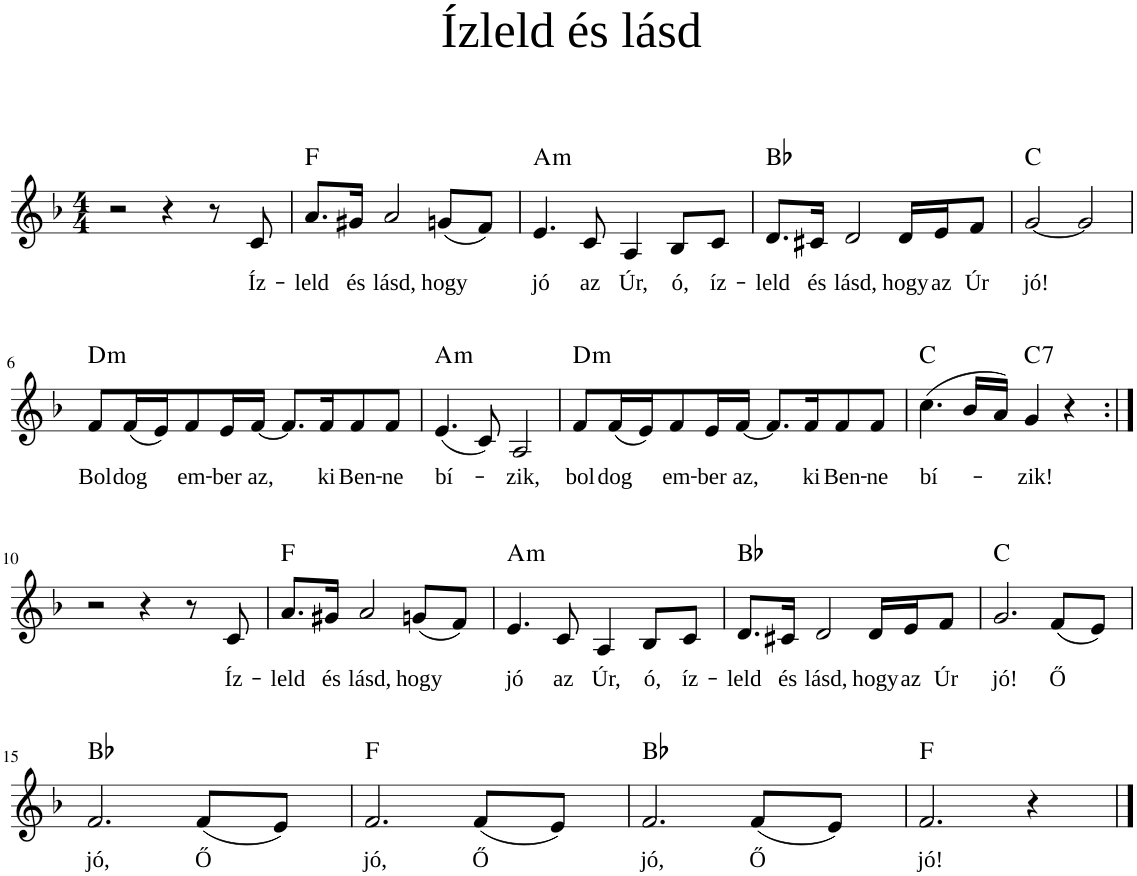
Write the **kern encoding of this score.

**kern	**text	**harte
*part1	*part1	*part1
*staff1	*staff1	*
*I"Choir	*	*
*I'Ch	*	*
*clefG2	*	*
*k[b-]	*	*
*M4/4	*	*
=1	=1	=1
2r	.	.
4r	.	.
8r	.	.
!	!LO:LY:b	!
8c/	Íz-	.
=2	=2	=2
!	!LO:LY:b	!
8.a/L	-leld	F:maj
!	!LO:LY:b	!
16g#X/Jk	és	.
!	!LO:LY:b	!
2a/	lásd,	.
!	!LO:LY:b	!
(8gn/L	hogy	.
8f/J)	.	.
=3	=3	=3
!	!LO:LY:b	!LO:H:kt=m
4.e/	jó	A:min
!	!LO:LY:b	!
8c/	az	.
!	!LO:LY:b	!
4A/	Úr,	.
!	!LO:LY:b	!
8B-/L	ó,	.
!	!LO:LY:b	!
8c/J	íz-	.
=4	=4	=4
!	!LO:LY:b	!
8.d/L	-leld	Bb:maj
!	!LO:LY:b	!
16c#X/Jk	és	.
!	!LO:LY:b	!
2d/	lásd,	.
!	!LO:LY:b	!
16d/LL	hogy	.
!	!LO:LY:b	!
16e/J	az	.
!	!LO:LY:b	!
8f/J	Úr	.
=5	=5	=5
!	!LO:LY:b	!
[2g/	jó!	C:maj
2g/]	.	.
!!LO:LB:g=z
=6	=6	=6
!	!LO:LY:b	!LO:H:kt=m
8f/L	Bol-	D:min
!	!LO:LY:b	!
(16f/L	dog	.
16e/J)	.	.
!	!LO:LY:b	!
8f/	em-	.
!	!LO:LY:b	!
16e/L	-ber	.
!	!LO:LY:b	!
[16f/JJ	az,	.
8.f/L]	.	.
!	!LO:LY:b	!
16f/K	ki	.
!	!LO:LY:b	!
8f/	Ben-	.
!	!LO:LY:b	!
8f/J	-ne	.
=7	=7	=7
!	!LO:LY:b	!LO:H:kt=m
(4.e/	bí-	A:min
8c/)	.	.
!	!LO:LY:b	!
2A/	-zik,	.
=8	=8	=8
!	!LO:LY:b	!LO:H:kt=m
8f/L	bol-	D:min
!	!LO:LY:b	!
(16f/L	-dog	.
16e/J)	.	.
!	!LO:LY:b	!
8f/	em-	.
!	!LO:LY:b	!
16e/L	-ber	.
!	!LO:LY:b	!
[16f/JJ	az,	.
8.f/L]	.	.
!	!LO:LY:b	!
16f/K	ki	.
!	!LO:LY:b	!
8f/	Ben-	.
!	!LO:LY:b	!
8f/J	-ne	.
=9	=9	=9
!	!LO:LY:b	!
(4.cc\	bí-	C:maj
16b-/LL	.	.
16a/JJ)	.	.
!	!LO:LY:b	!LO:H:kt=7
4g/	-zik!	C:7
4r	.	.
!!LO:LB:g=z
=10:|!	=10:|!	=10:|!
2r	.	.
4r	.	.
8r	.	.
!	!LO:LY:b	!
8c/	Íz-	.
=11	=11	=11
!	!LO:LY:b	!
8.a/L	-leld	F:maj
!	!LO:LY:b	!
16g#X/Jk	és	.
!	!LO:LY:b	!
2a/	lásd,	.
!	!LO:LY:b	!
(8gn/L	hogy	.
8f/J)	.	.
=12	=12	=12
!	!LO:LY:b	!LO:H:kt=m
4.e/	jó	A:min
!	!LO:LY:b	!
8c/	az	.
!	!LO:LY:b	!
4A/	Úr,	.
!	!LO:LY:b	!
8B-/L	ó,	.
!	!LO:LY:b	!
8c/J	íz-	.
=13	=13	=13
!	!LO:LY:b	!
8.d/L	-leld	Bb:maj
!	!LO:LY:b	!
16c#X/Jk	és	.
!	!LO:LY:b	!
2d/	lásd,	.
!	!LO:LY:b	!
16d/LL	hogy	.
!	!LO:LY:b	!
16e/J	az	.
!	!LO:LY:b	!
8f/J	Úr	.
=14	=14	=14
!	!LO:LY:b	!
2.g/	jó!	C:maj
!	!LO:LY:b	!
(8f/L	Ő	.
8e/J)	.	.
!!LO:LB:g=z
=15	=15	=15
!	!LO:LY:b	!
2.f/	jó,	Bb:maj
!	!LO:LY:b	!
(8f/L	Ő	.
8e/J)	.	.
=16	=16	=16
!	!LO:LY:b	!
2.f/	jó,	F:maj
!	!LO:LY:b	!
(8f/L	Ő	.
8e/J)	.	.
=17	=17	=17
!	!LO:LY:b	!
2.f/	jó,	Bb:maj
!	!LO:LY:b	!
(8f/L	Ő	.
8e/J)	.	.
=18	=18	=18
!	!LO:LY:b	!
2.f/	jó!	F:maj
4r	.	.
==	==	==
*-	*-	*-
